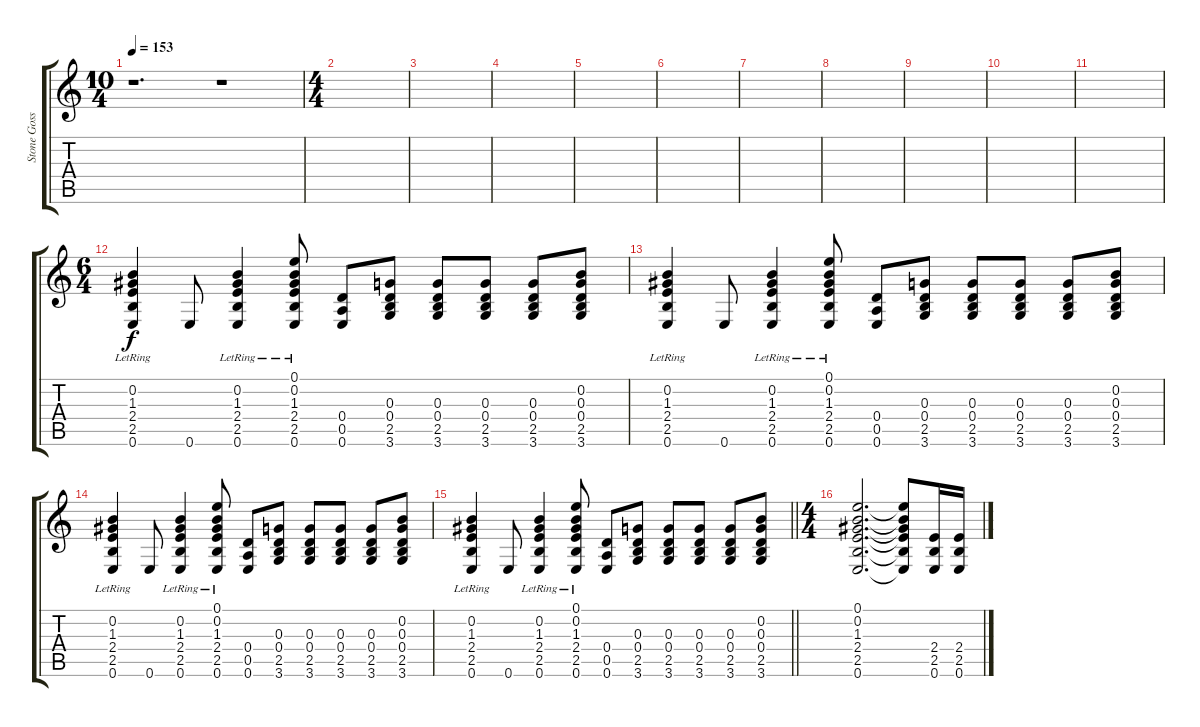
\track ("Stone Gossard" "Stone Goss") {instrument distortionguitar}
\staff {score tabs}
\tuning (E4 B3 G3 D3 A2 E2) {hide}
\ts (10 4)
\tempo 153
\clef g2
\ks c
r.1{d dy f} r.1 |
\ts (4 4)
|
|
|
|
|
|
|
|
|
|
\ts (6 4)
(0.2{lr} 1.3{lr} 2.4{lr} 2.5{lr} 0.6{lr}).4 0.6.8 (0.2{lr} 1.3{lr} 2.4{lr} 2.5{lr} 0.6{lr}).4 (0.1{lr} 0.2{lr} 1.3{lr} 2.4 2.5 0.6).8 (0.4 0.5 0.6).8 (0.3 0.4 2.5 3.6).8 (0.3 0.4 2.5 3.6).8 (0.3 0.4 2.5 3.6).8 (0.3 0.4 2.5 3.6).8 (0.2 0.3 0.4 2.5 3.6).8 |
(0.2{lr} 1.3{lr} 2.4{lr} 2.5{lr} 0.6{lr}).4 0.6.8 (0.2{lr} 1.3{lr} 2.4{lr} 2.5{lr} 0.6{lr}).4 (0.1{lr} 0.2{lr} 1.3{lr} 2.4 2.5 0.6).8 (0.4 0.5 0.6).8 (0.3 0.4 2.5 3.6).8 (0.3 0.4 2.5 3.6).8 (0.3 0.4 2.5 3.6).8 (0.3 0.4 2.5 3.6).8 (0.2 0.3 0.4 2.5 3.6).8 |
(0.2{lr} 1.3{lr} 2.4{lr} 2.5{lr} 0.6{lr}).4 0.6.8 (0.2{lr} 1.3{lr} 2.4{lr} 2.5{lr} 0.6{lr}).4 (0.1{lr} 0.2{lr} 1.3{lr} 2.4 2.5 0.6).8 (0.4 0.5 0.6).8 (0.3 0.4 2.5 3.6).8 (0.3 0.4 2.5 3.6).8 (0.3 0.4 2.5 3.6).8 (0.3 0.4 2.5 3.6).8 (0.2 0.3 0.4 2.5 3.6).8 |
\barLineRight lightlight
(0.2{lr} 1.3{lr} 2.4{lr} 2.5{lr} 0.6{lr}).4 0.6.8 (0.2{lr} 1.3{lr} 2.4{lr} 2.5{lr} 0.6{lr}).4 (0.1{lr} 0.2{lr} 1.3{lr} 2.4 2.5 0.6).8 (0.4 0.5 0.6).8 (0.3 0.4 2.5 3.6).8 (0.3 0.4 2.5 3.6).8 (0.3 0.4 2.5 3.6).8 (0.3 0.4 2.5 3.6).8 (0.2 0.3 0.4 2.5 3.6).8 |
\ts (4 4)
\section ("" "")
(0.1 0.2 1.3 2.4 2.5 0.6).2{d} (0.1{t} 0.2{t} 1.3{t} 2.4{t} 2.5{t} 0.6{t}).8 (2.4 2.5 0.6).16 (2.4 2.5 0.6).16
